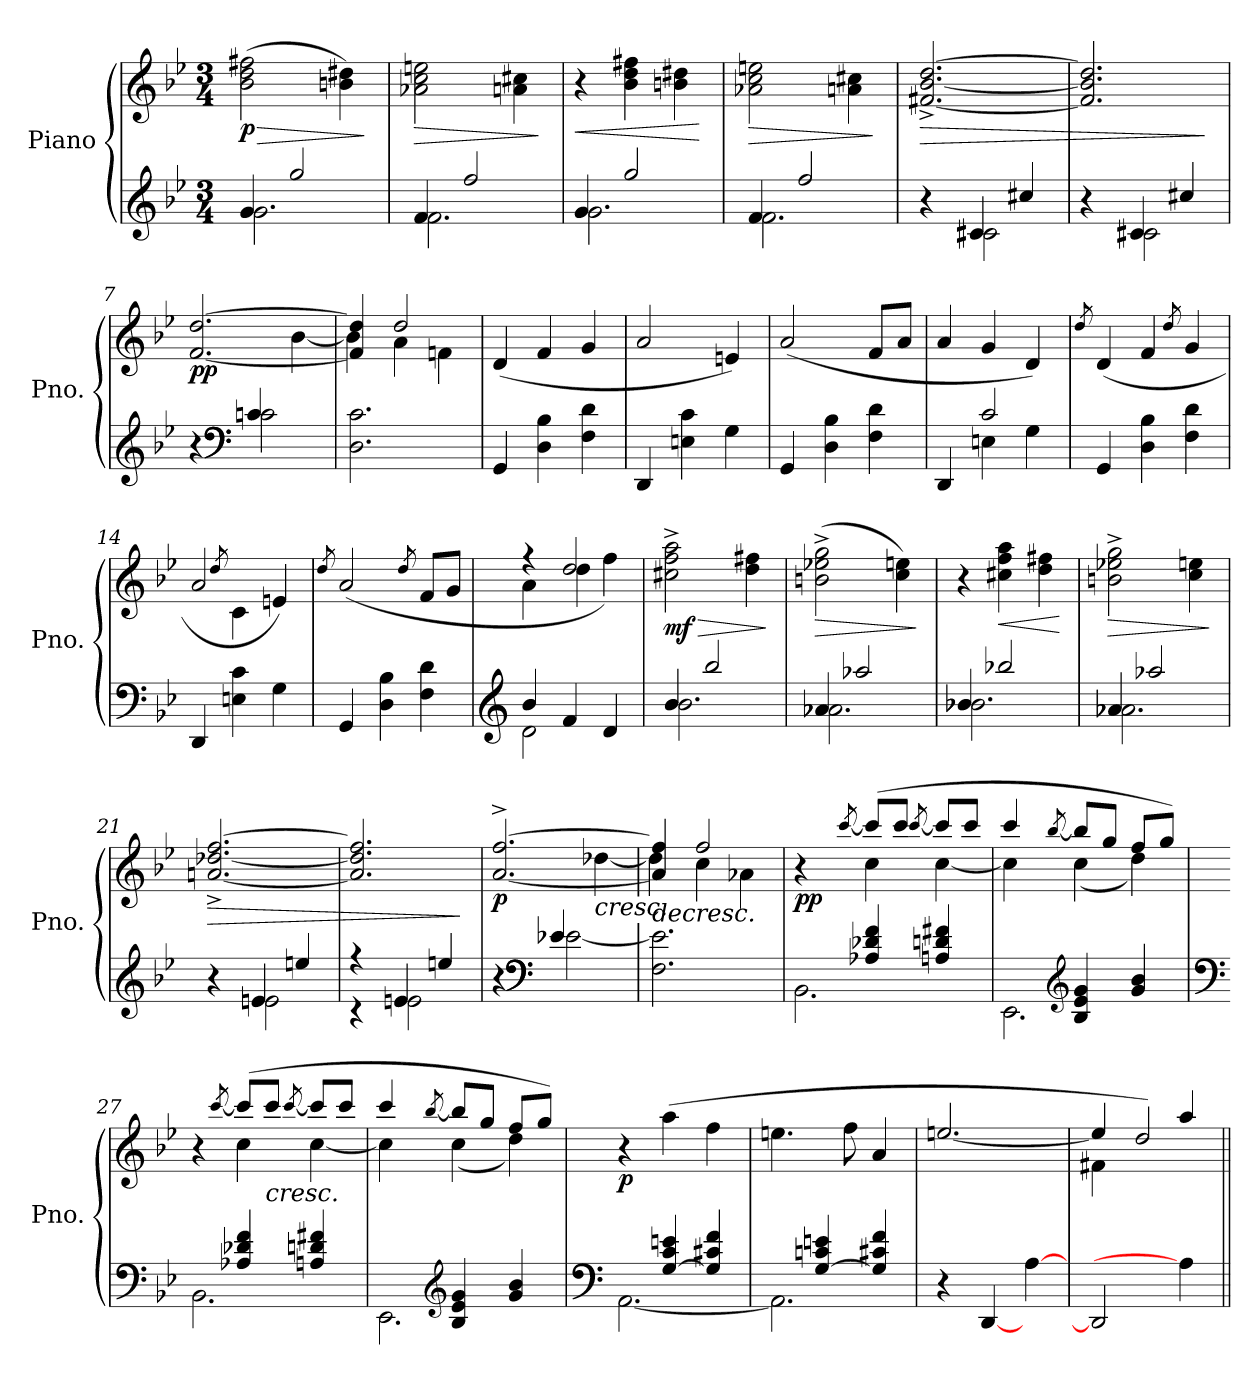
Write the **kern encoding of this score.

**kern	**kern	**dynam
*part1	*part1	*part1
*staff2	*staff1	*staff1/2
*I"Piano	*	*
*I'Pno.	*	*
*clefG2	*clefG2	*
*k[b-e-]	*k[b-e-]	*
*M3/4	*M3/4	*
*MM104	*MM104	*
=1	=1	=1
*^	*	*
!	!	!	!LO:HP:b
!	!	!	!LO:DY:n=1:b
4g/	2.g\	(>2b-\ 2dd\ 2ff#X\	> p
2gg/	.	.	.
.	.	4bn\ 4dd#X\)	.
*v	*v	*	*
.	.	]
=2	=2	=2
*^	*	*
!	!	!	!LO:HP:b
4f/	2.f\	2a-X\ 2cc\ 2een\	>
2ff/	.	.	.
.	.	4an\ 4cc#X\	.
*v	*v	*	*
.	.	]
=3	=3	=3
*^	*	*
!	!	!	!LO:HP:b
4g/	2.g\	4r	<
2gg/	.	4b-\ 4dd\ 4ff#X\	.
.	.	4bn\ 4dd#X\	.
*v	*v	*	*
.	.	[
=4	=4	=4
*^	*	*
!	!	!	!LO:HP:b
4f/	2.f\	2a-X\ 2cc\ 2een\	>
2ff/	.	.	.
.	.	4an\ 4cc#X\	.
*v	*v	*	*
.	.	]
=5	=5	=5
*^	*	*
!	!	!	!LO:HP:b
4r	4ryy	[2.f#X/^ [2.b-/^ [2.dd/^	>
4c#X/	2c#\	.	.
4cc#X/	.	.	.
!!LO:LB:g=z
=6	=6	=6	=6
4r	4ryy	2.f#/] 2.b-/] 2.dd/]	.
4c#X/	2c#\	.	.
4cc#X/	.	.	.
*v	*v	*	*
.	.	]
=7	=7	=7
*^	*^	*
!	!	!	!	!LO:DY:b
4r	4ryy	[2.f/ [2.dd/	2ryy	pp
*clefF4	*	*	*	*
(>4cn/	2c\	.	.	.
4ryy	.	.	[4b-\	.
*v	*v	*	*	*
=8	=8	=8	=8
2.D\ 2.c\	4f/] 4dd/]	4b-\]	.
.	2dd/	4a\	.
.	.	4fn\)	.
*	*v	*v	*
=9	=9	=9
4GG/	(>4d/	.
4D\ 4B-\	4f/	.
4F\ 4d\	4g/	.
=10	=10	=10
4DD/	2a/	.
4En\ 4c\	.	.
4G\	4en/)	.
!!LO:LB:g=z
=11	=11	=11
4GG/	(>2a/	.
4D\ 4B-\	.	.
4F\ 4d\	8f/L	.
.	8a/J	.
=12	=12	=12
*^	*	*
4DD/	4ryy	4a/	.
2c/	4En\	4g/	.
.	4G\	4d/)	.
*v	*v	*	*
=13	=13	=13
.	8qdd/	.
4GG/	(>4d/	.
4D\ 4B-\	4f/	.
.	8qdd/	.
4F\ 4d\	4g/	.
=14	=14	=14
*	*^	*
4DD/	2a/	4ryy	.
.	.	8qdd/	.
4En\ 4c\	.	4c\	.
4G\	4en/)	4ryy	.
*	*v	*v	*
=15	=15	=15
.	8qdd/	.
4GG/	(>2a/	.
4D\ 4B-\	.	.
.	8qdd/	.
4F\ 4d\	8f/L	.
.	8g/J	.
!!LO:LB:g=z
=16	=16	=16
*clefG2	*	*
*^	*^	*
4b-/	2d\	4r	4a\	.
4f/	.	2dd/	4dd\	.
4d/	4ryy	.	4ff\)	.
=17	=17	=17	=17	=17
!	!	!	!	!LO:HP:b
!	!	!	!	!LO:DY:n=1:b
*	*	*v	*v	*
4b-/	2.b-\	2cc#X\^ 2ff\^ 2aa\^	> mf
2bb-/	.	.	.
.	.	4dd\ 4ff#X\	.
*v	*v	*	*
.	.	]
=18	=18	=18
*^	*	*
!	!	!	!LO:HP:b
4a-X/	2.a-\	(>2bn\^ 2ee-X\^ 2gg\^	>
2aa-X/	.	.	.
.	.	4cc\ 4een\)	.
*v	*v	*	*
.	.	]
=19	=19	=19
*^	*	*
4b-X/	2.b-X\	4r	.
!	!	!	!LO:HP:b
2bb-X/	.	4cc#X\ 4ff\ 4aa\	<
.	.	4dd\ 4ff#X\	.
*v	*v	*	*
.	.	[
=20	=20	=20
*^	*	*
!	!	!	!LO:HP:b
4a-X/	2.a-\	2bn\^ 2ee-X\^ 2gg\^	>
2aa-X/	.	.	.
.	.	4cc\ 4een\	.
*v	*v	*	*
.	.	]
!!LO:LB:g=z
=21	=21	=21
*^	*	*
!	!	!	!LO:HP:b
4r	4ryy	[2.an/^ [2.dd-X/^ [2.ff/^	>
4en/	2e\	.	.
4een/	.	.	.
=22	=22	=22	=22
4r	4r	2.a/] 2.dd-/] 2.ff/]	.
4en/	2e\	.	.
4een/	.	.	.
*v	*v	*	*
.	.	]
=23	=23	=23
*^	*^	*
!	!	!	!	!LO:DY:b
4r	4ryy	[2.a/^ [2.ff/^	2ryy	p
*clefF4	*	*	*	*
4e-X/	[2e-\	.	.	.
!	!	!	!	!LO:HP:b
4ryy	.	.	[4dd-X\	<
*v	*v	*	*	*
=24	=24	=24	=24
!	!	!	!LO:HP:b
2.F\ 2.e-\]	4a/] 4ff/]	4dd-\]	>
.	2ff/	4cc\	.
.	.	4a-X\	.
*	*v	*v	*
.	.	[
=25	=25	=25
*^	*^	*
!	!	!	!	!LO:DY:b
4ryy	2.BB-\	4r	4ryy	pp
.	.	[8qccc/	.	.
4A-X/ 4d-X/ 4f/	.	(>8ccc/L]	4cc\	.
.	.	8ccc/J	.	.
.	.	[8qccc/	.	.
4An/ 4dn/ 4f#X/	.	8ccc/L]	[4cc\	.
.	.	8ccc/J	.	.
*v	*v	*	*	*
*	*v	*v	*
.	.	]
!!LO:PB:g=z
=26	=26	=26
*^	*^	*
4ryy	2.EE-\	4ccc/	4cc\]	.
*clefG2	*	*	*	*
.	.	[8qbb-/	.	.
4B-/ 4e-/ 4g/	.	8bb-/L]	(<4cc\	.
.	.	8gg/J	.	.
4g/ 4b-/	.	8ff/L	4dd\)	.
.	.	8gg/J)	.	.
=27	=27	=27	=27	=27
*clefF4	*	*	*	*
4ryy	2.BB-\	4r	4ryy	.
.	.	[8qccc/	.	.
4A-X/ 4d-X/ 4f/	.	(>8ccc/L]	4cc\	.
!	!	!	!	!LO:HP:b
.	.	8ccc/J	.	<
.	.	[8qccc/	.	.
4An/ 4dn/ 4f#X/	.	8ccc/L]	[4cc\	.
.	.	8ccc/J	.	.
=28	=28	=28	=28	=28
4ryy	2.EE-\	4ccc/	4cc\]	.
*clefG2	*	*	*	*
.	.	[8qbb-/	.	.
4B-/ 4e-/ 4g/	.	8bb-/L]	(<4cc\	.
.	.	8gg/J	.	.
4g/ 4b-/	.	8ff/L	4dd\)	.
.	.	8gg/J)	.	.
*	*	*v	*v	*
=29	=29	=29	=29
*clefF4	*	*	*
!	!	!	!LO:DY:b
4ryy	[2.AA\	4r	p
[4G/ 4c/ 4en/	.	(>4aa\	.
4G/] 4c#X/ 4f/	.	4ff\	.
=30	=30	=30	=30
4ryy	2.AA\]	4.een\	.
[4G/ 4cn/ 4en/	.	.	.
.	.	8ff\	.
4G/] 4c#X/ 4f/	.	4a/	.
*v	*v	*	*
!!LO:LB:g=z
=31	=31	=31
4r	[2.een/	.
[4DD/	.	.
[4A\	.	.
=32	=32	=32
*	*^	*
2DD/]	4ee/]	4f#X\	.
.	2dd/)	4ryy	[
4A\]	.	4aa/	.
*	*v	*v	*
=||	=||	=||
*-	*-	*-
